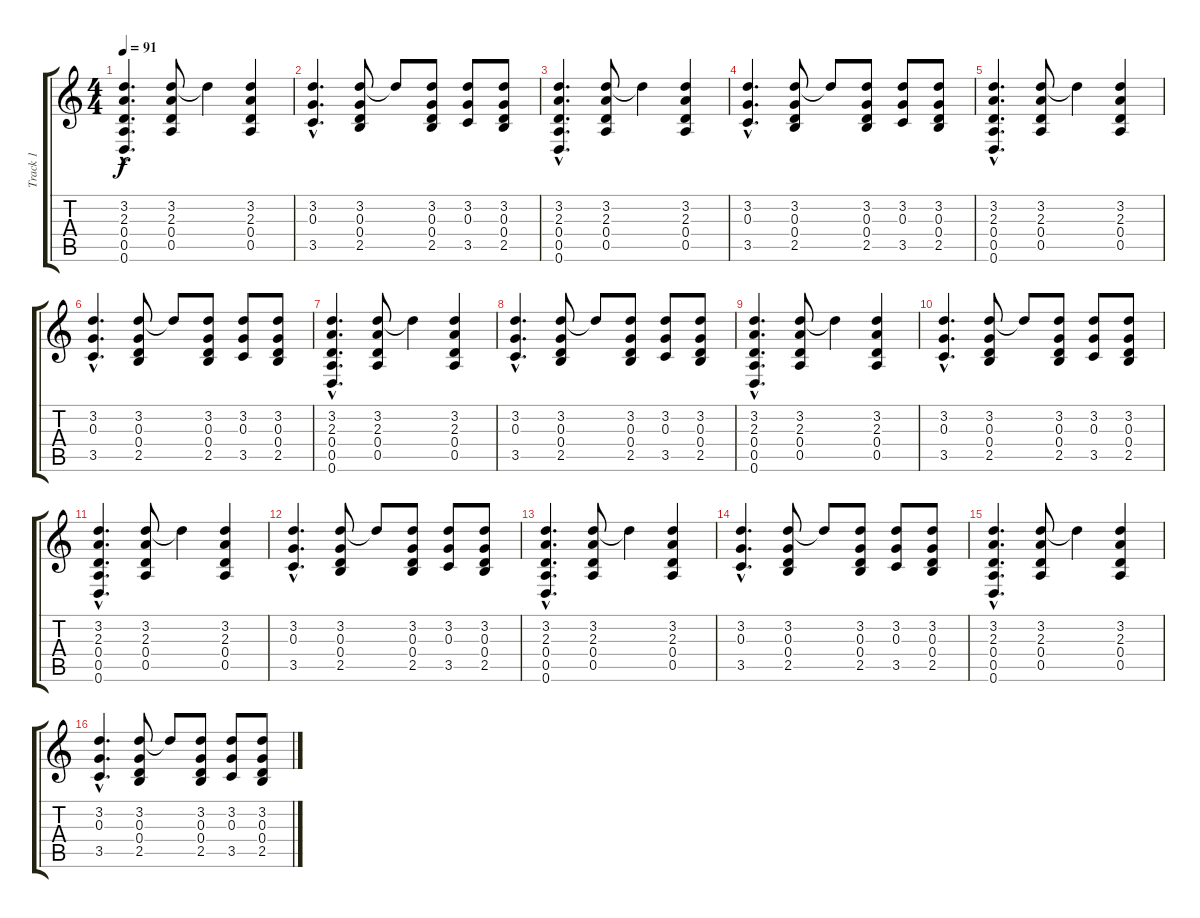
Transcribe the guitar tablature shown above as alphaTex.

\track ("Track 1" "Track 1") {instrument overdrivenguitar}
\staff {score tabs}
\tuning (E4 B3 G3 D3 A2 D2) {hide}
\ts (4 4)
\tempo 91
\clef g2
\ks c
(3.2{hac} 2.3{hac} 0.4{hac} 0.5{hac} 0.6{hac}).4{d dy f} (3.2 2.3 0.4 0.5).8 3.2{t}.4 (3.2 2.3 0.4 0.5).4 |
(3.2{hac} 0.3{hac} 3.5{hac}).4{d} (3.2 0.3 0.4 2.5).8 3.2{t}.8 (3.2 0.3 0.4 2.5).8 (3.2 0.3 3.5).8 (3.2 0.3 0.4 2.5).8 |
(3.2{hac} 2.3{hac} 0.4{hac} 0.5{hac} 0.6{hac}).4{d} (3.2 2.3 0.4 0.5).8 3.2{t}.4 (3.2 2.3 0.4 0.5).4 |
(3.2{hac} 0.3{hac} 3.5{hac}).4{d} (3.2 0.3 0.4 2.5).8 3.2{t}.8 (3.2 0.3 0.4 2.5).8 (3.2 0.3 3.5).8 (3.2 0.3 0.4 2.5).8 |
(3.2{hac} 2.3{hac} 0.4{hac} 0.5{hac} 0.6{hac}).4{d} (3.2 2.3 0.4 0.5).8 3.2{t}.4 (3.2 2.3 0.4 0.5).4 |
(3.2{hac} 0.3{hac} 3.5{hac}).4{d} (3.2 0.3 0.4 2.5).8 3.2{t}.8 (3.2 0.3 0.4 2.5).8 (3.2 0.3 3.5).8 (3.2 0.3 0.4 2.5).8 |
(3.2{hac} 2.3{hac} 0.4{hac} 0.5{hac} 0.6{hac}).4{d} (3.2 2.3 0.4 0.5).8 3.2{t}.4 (3.2 2.3 0.4 0.5).4 |
(3.2{hac} 0.3{hac} 3.5{hac}).4{d} (3.2 0.3 0.4 2.5).8 3.2{t}.8 (3.2 0.3 0.4 2.5).8 (3.2 0.3 3.5).8 (3.2 0.3 0.4 2.5).8 |
(3.2{hac} 2.3{hac} 0.4{hac} 0.5{hac} 0.6{hac}).4{d} (3.2 2.3 0.4 0.5).8 3.2{t}.4 (3.2 2.3 0.4 0.5).4 |
(3.2{hac} 0.3{hac} 3.5{hac}).4{d} (3.2 0.3 0.4 2.5).8 3.2{t}.8 (3.2 0.3 0.4 2.5).8 (3.2 0.3 3.5).8 (3.2 0.3 0.4 2.5).8 |
(3.2{hac} 2.3{hac} 0.4{hac} 0.5{hac} 0.6{hac}).4{d} (3.2 2.3 0.4 0.5).8 3.2{t}.4 (3.2 2.3 0.4 0.5).4 |
(3.2{hac} 0.3{hac} 3.5{hac}).4{d} (3.2 0.3 0.4 2.5).8 3.2{t}.8 (3.2 0.3 0.4 2.5).8 (3.2 0.3 3.5).8 (3.2 0.3 0.4 2.5).8 |
(3.2{hac} 2.3{hac} 0.4{hac} 0.5{hac} 0.6{hac}).4{d} (3.2 2.3 0.4 0.5).8 3.2{t}.4 (3.2 2.3 0.4 0.5).4 |
(3.2{hac} 0.3{hac} 3.5{hac}).4{d} (3.2 0.3 0.4 2.5).8 3.2{t}.8 (3.2 0.3 0.4 2.5).8 (3.2 0.3 3.5).8 (3.2 0.3 0.4 2.5).8 |
(3.2{hac} 2.3{hac} 0.4{hac} 0.5{hac} 0.6{hac}).4{d} (3.2 2.3 0.4 0.5).8 3.2{t}.4 (3.2 2.3 0.4 0.5).4 |
(3.2{hac} 0.3{hac} 3.5{hac}).4{d} (3.2 0.3 0.4 2.5).8 3.2{t}.8 (3.2 0.3 0.4 2.5).8 (3.2 0.3 3.5).8 (3.2 0.3 0.4 2.5).8
